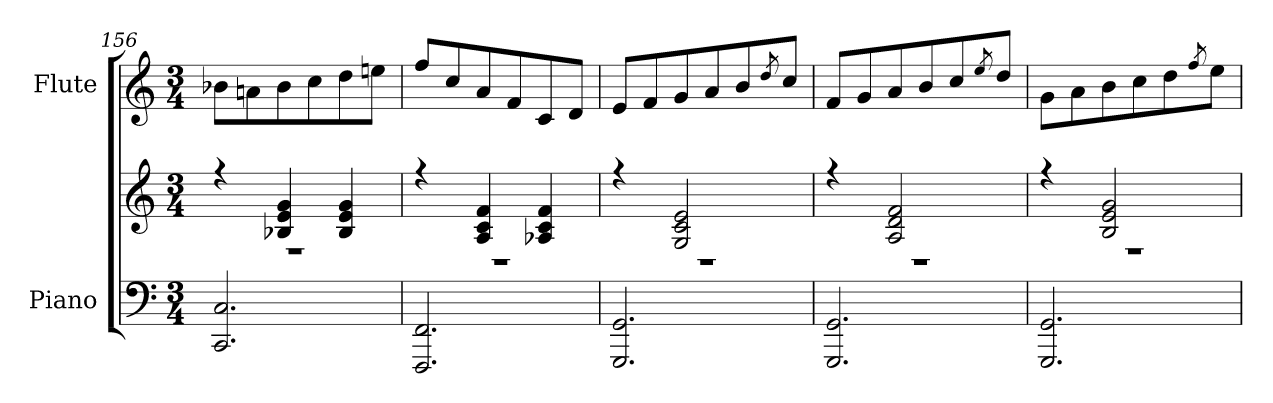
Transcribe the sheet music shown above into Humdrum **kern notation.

**kern	**kern	**kern
*part2	*part2	*part1
*staff3	*staff2	*staff1
*I"Piano	*	*I"Flute
*I'Pno	*	*
*clefF4	*clefG2	*clefG2
*k[]	*k[]	*k[]
*C:	*C:	*C:
*M3/4	*M3/4	*M3/4
=156	=156	=156
*	*^	*
2.CC/ 2.C/	4r	2.r	8b-X\L
.	.	.	8ani\
.	4B-X/ 4e/ 4g/	.	8b-\
.	.	.	8cc\
.	4B-/ 4e/ 4g/	.	8dd\
.	.	.	8eeni\J
=157	=157	=157	=157
2.FFF/ 2.FF/	4r	2.r	8ff/L
.	.	.	8cc/
.	4A/ 4c/ 4f/	.	8a/
.	.	.	8f/
.	4A-X/ 4c/ 4f/	.	8c/
.	.	.	8d/J
=158	=158	=158	=158
2.GGG/ 2.GG/	4r	2.r	8e/L
.	.	.	8f/
.	2G/ 2c/ 2e/	.	8g/
.	.	.	8a/
.	.	.	8b/
.	.	.	8qdd/
.	.	.	8cc/J
!!LO:LB:g=z
=159	=159	=159	=159
2.GGG/ 2.GG/	4r	2.r	8f/L
.	.	.	8g/
.	2A/ 2d/ 2f/	.	8a/
.	.	.	8b/
.	.	.	8cc/
.	.	.	8qee/
.	.	.	8dd/J
=160	=160	=160	=160
2.GGG/ 2.GG/	4r	2.r	8g\L
.	.	.	8a\
.	2B/ 2e/ 2g/	.	8b\
.	.	.	8cc\
.	.	.	8dd\
.	.	.	8qff/
.	.	.	8ee\J
*	*v	*v	*
=	=	=
*-	*-	*-
